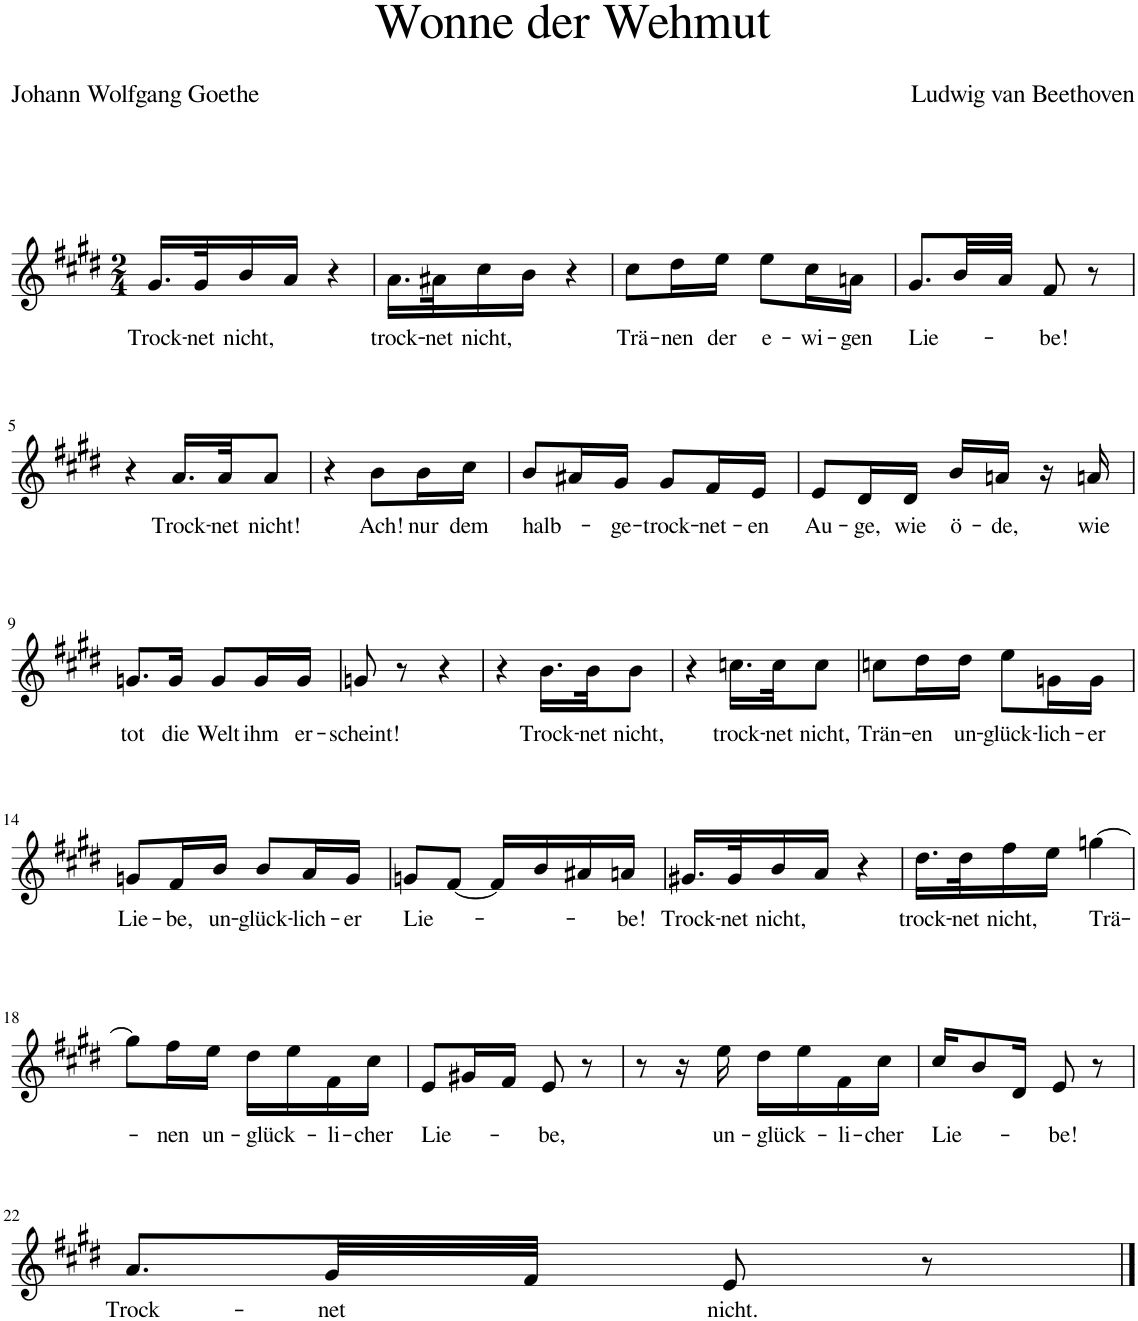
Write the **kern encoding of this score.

**kern	**text
*part1	*part1
*staff1	*staff1
*I"Piano	*
*I'Pno	*
*clefG2	*
*k[f#c#g#d#]	*
*M2/4	*
=1	=1
!	!LO:LY:b
16.g#/LL	Trock-
!	!LO:LY:b
32g#/K	-net
!	!LO:LY:b
16b/	nicht,
16a/JJ	.
4r	.
=2	=2
!	!LO:LY:b
16.a\LL	trock-
!	!LO:LY:b
32a#X\K	-net
!	!LO:LY:b
16cc#\	nicht,
16b\JJ	.
4r	.
=3	=3
!	!LO:LY:b
8cc#\L	Trä-
!	!LO:LY:b
16dd#\L	-nen
!	!LO:LY:b
16ee\JJ	der
!	!LO:LY:b
8ee\L	e-
!	!LO:LY:b
16cc#\L	-wi-
!	!LO:LY:b
16an\JJ	-gen
=4	=4
!	!LO:LY:b
8.g#/L	Lie-
32b/LL	.
32a/JJJ	.
!	!LO:LY:b
8f#/	-be!
8r	.
!!LO:LB:g=z
=5	=5
4r	.
!	!LO:LY:b
16.a/LL	Trock-
!	!LO:LY:b
32a/JK	-net
!	!LO:LY:b
8a/J	nicht!
=6	=6
4r	.
!	!LO:LY:b
8b\L	Ach!
!	!LO:LY:b
16b\L	nur
!	!LO:LY:b
16cc#\JJ	dem
=7	=7
!	!LO:LY:b
8b/L	halb-
16a#X/L	.
!	!LO:LY:b
16g#/JJ	-ge-
!	!LO:LY:b
8g#/L	-trock-
!	!LO:LY:b
16f#/L	-net-
!	!LO:LY:b
16e/JJ	-en
=8	=8
!	!LO:LY:b
8e/L	Au-
!	!LO:LY:b
16d#/L	-ge,
!	!LO:LY:b
16d#/JJ	wie
!	!LO:LY:b
16b/LL	ö-
!	!LO:LY:b
16an/JJ	-de,
16r	.
!	!LO:LY:b
16an/	wie
!!LO:LB:g=z
=9	=9
!	!LO:LY:b
8.gn/L	tot
!	!LO:LY:b
16g/Jk	die
!	!LO:LY:b
8g/L	Welt
!	!LO:LY:b
16g/L	ihm
!	!LO:LY:b
16g/JJ	er-
=10	=10
!	!LO:LY:b
8gn/	-scheint!
8r	.
4r	.
=11	=11
4r	.
!	!LO:LY:b
16.b\LL	Trock-
!	!LO:LY:b
32b\JK	-net
!	!LO:LY:b
8b\J	nicht,
=12	=12
4r	.
!	!LO:LY:b
16.ccn\LL	trock-
!	!LO:LY:b
32cc\JK	-net
!	!LO:LY:b
8cc\J	nicht,
=13	=13
!	!LO:LY:b
8ccn\L	Trän-
!	!LO:LY:b
16dd#\L	-en
!	!LO:LY:b
16dd#\JJ	un-
!	!LO:LY:b
8ee\L	-glück-
!	!LO:LY:b
16gn\L	-lich-
!	!LO:LY:b
16g\JJ	-er
!!LO:LB:g=z
=14	=14
!	!LO:LY:b
8gn/L	Lie-
!	!LO:LY:b
16f#/L	-be,
!	!LO:LY:b
16b/JJ	un-
!	!LO:LY:b
8b/L	-glück-
!	!LO:LY:b
16a/L	-lich-
!	!LO:LY:b
16g/JJ	-er
=15	=15
!	!LO:LY:b
8gn/L	Lie-
[8f#/J	.
16f#/LL]	.
16b/	.
16a#X/	.
!	!LO:LY:b
16an/JJ	-be!
=16	=16
!	!LO:LY:b
16.g#X/LL	Trock-
!	!LO:LY:b
32g#/K	-net
!	!LO:LY:b
16b/	nicht,
16a/JJ	.
4r	.
=17	=17
!	!LO:LY:b
16.dd#\LL	trock-
!	!LO:LY:b
32dd#\K	-net
!	!LO:LY:b
16ff#\	nicht,
16ee\JJ	.
!	!LO:LY:b
[4ggn\	Trä-
!!LO:LB:g=z
=18	=18
8gg\L]	.
!	!LO:LY:b
16ff#\L	-nen
!	!LO:LY:b
16ee\JJ	un-
!	!LO:LY:b
16dd#\LL	-glück-
16ee\	.
!	!LO:LY:b
16f#\	-li-
!	!LO:LY:b
16cc#\JJ	-cher
=19	=19
!	!LO:LY:b
8e/L	Lie-
16g#X/L	.
16f#/JJ	.
!	!LO:LY:b
8e/	-be,
8r	.
=20	=20
8r	.
16r	.
!	!LO:LY:b
16ee\	un-
!	!LO:LY:b
16dd#\LL	-glück-
16ee\	.
!	!LO:LY:b
16f#\	-li-
!	!LO:LY:b
16cc#\JJ	-cher
=21	=21
!	!LO:LY:b
16cc#/KL	Lie-
8b/	.
16d#/Jk	.
!	!LO:LY:b
8e/	-be!
8r	.
!!LO:LB:g=z
=22	=22
!	!LO:LY:b
8.a/L	Trock-
!	!LO:LY:b
32g#/LL	-net
32f#/JJJ	.
!	!LO:LY:b
8e/	nicht.
8r	.
==	==
*-	*-
